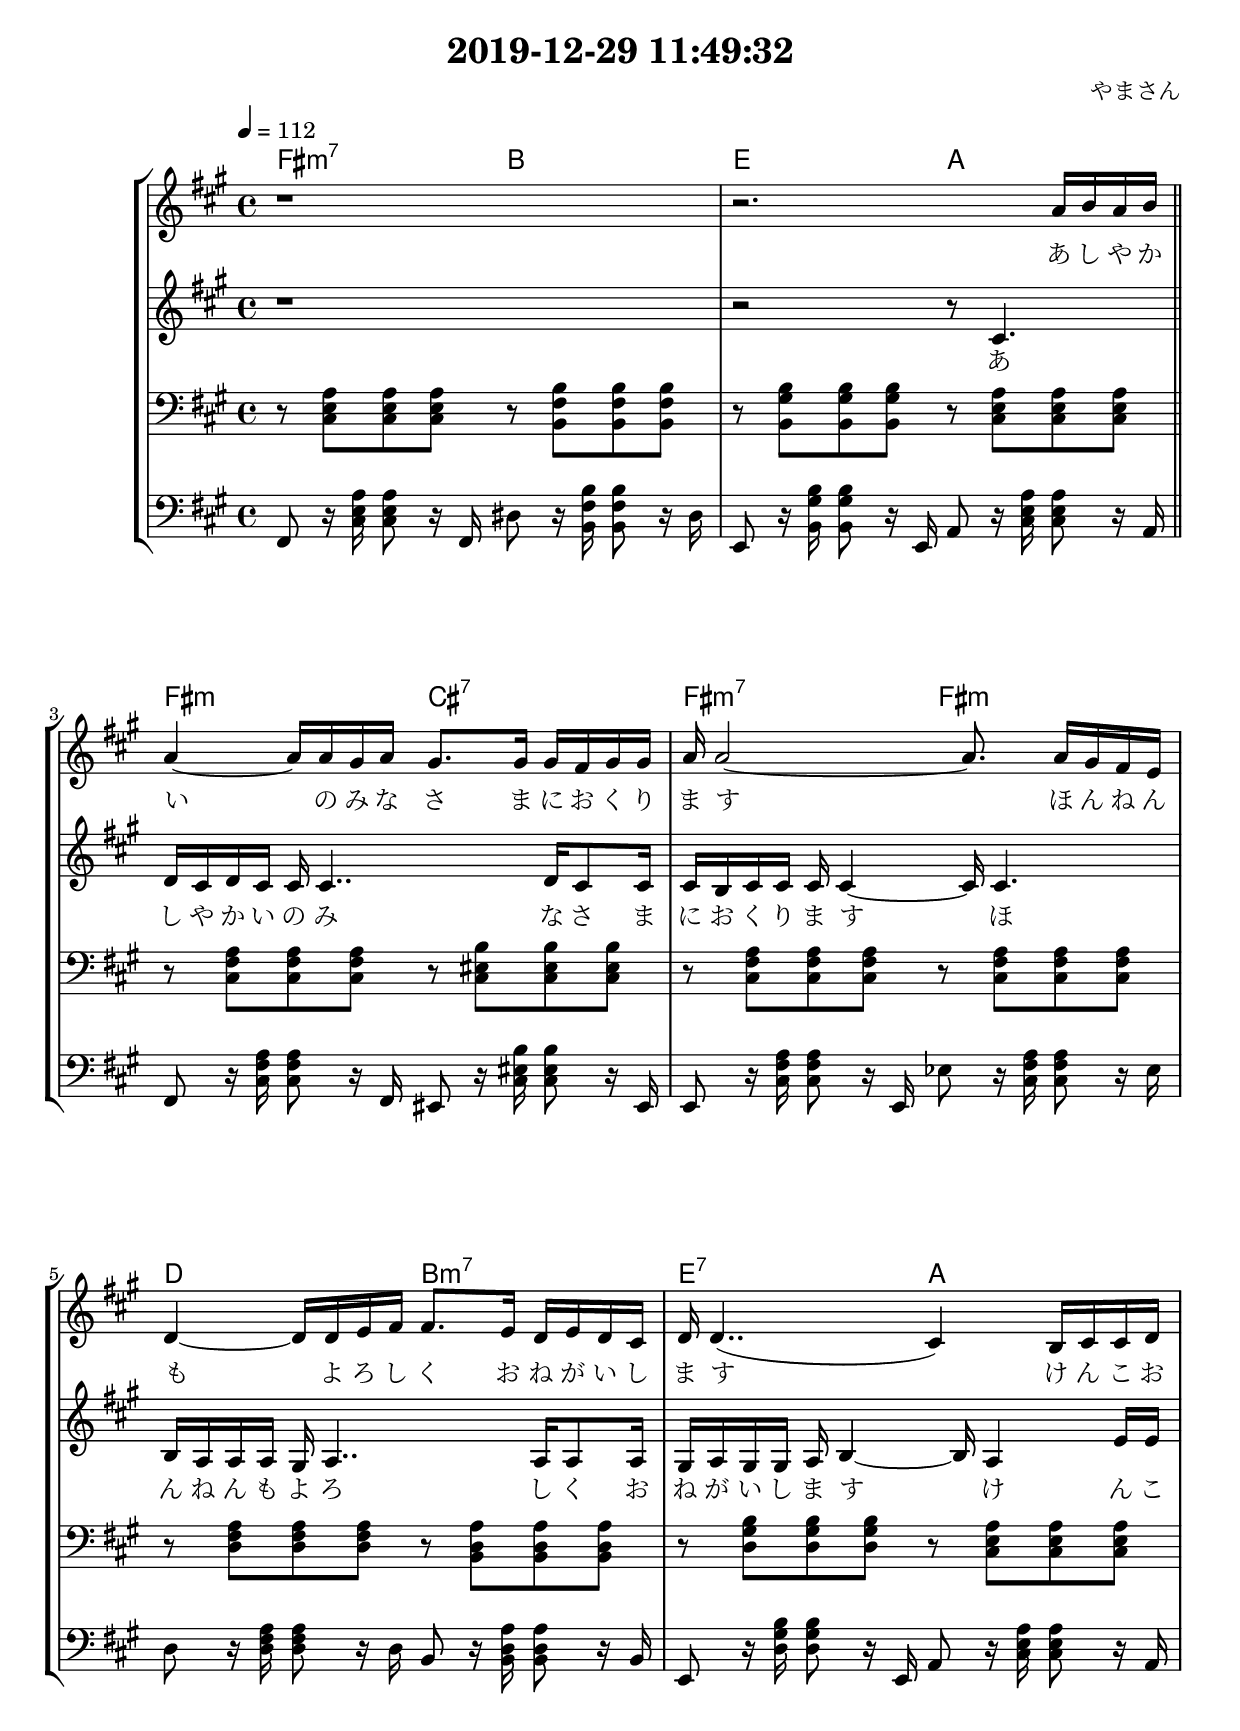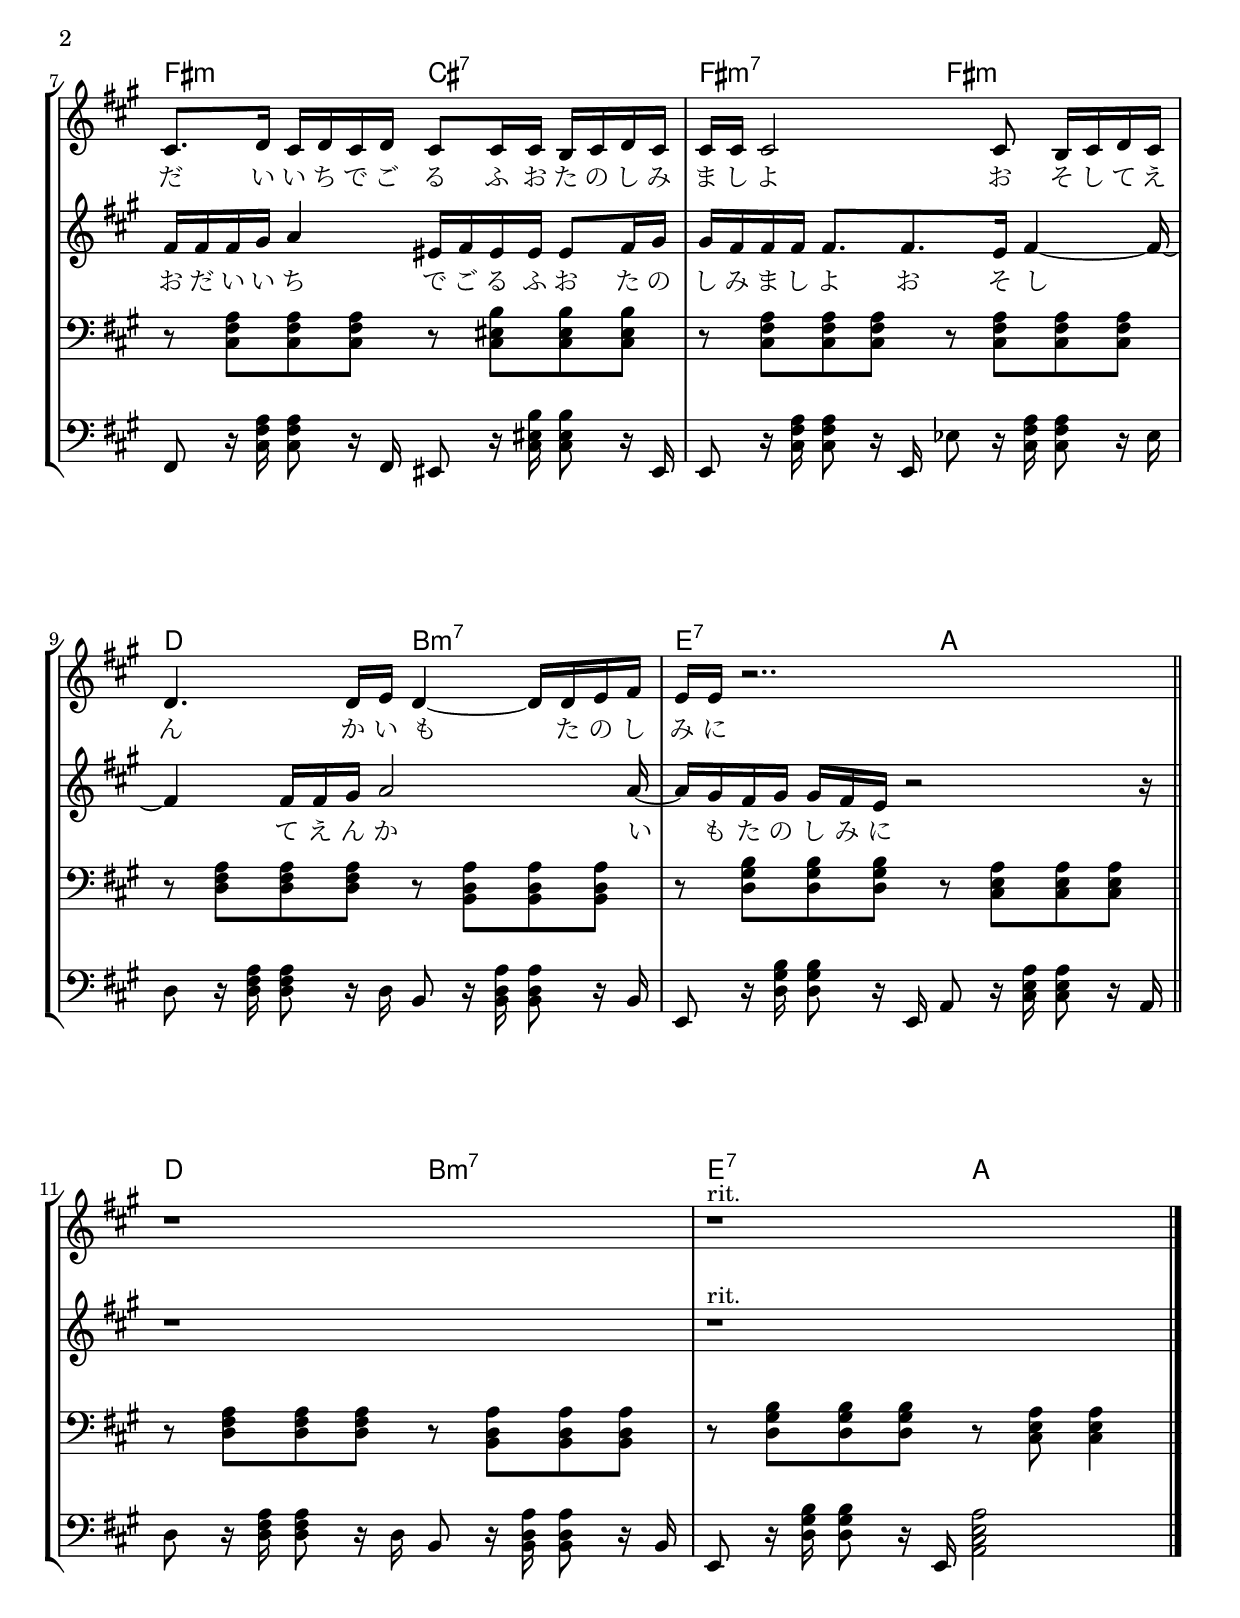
\version "2.12.1"

\header {
	title = \markup {"2019-12-29 11:49:32"}
	composer = \markup \center-column {やまさん}
}

harmony = \chordmode {
	fis2:min7 b e a 

	fis:m cis:7 fis:min7 fis:m d b:min7 e:7 a fis:m cis:7 fis:min7 fis:m d b:min7 e:7 a 

	d b:min7 e:7 a 
}

melody = {
	\key a \major
	\tempo 4 = 112
	r1 | r2. 
	\set Staff.midiInstrument = #"mmi0.45"
	a'16  b'16  a'16  b'16 
	a'4~a'16  a'16  gis'16  a'16  gis'8.  gis'16  gis'16  fis'16  gis'16  gis'16 
	a'16  a'2~a'8.  a'16  gis'16  fis'16  e'16 
	d'4~d'16  d'16  e'16  fis'16  fis'8.  e'16  d'16  e'16  d'16  cis'16 
	d'16  d'4..  (cis'4)  b16  cis'16  cis'16  d'16 
	cis'8.  d'16  cis'16  d'16  cis'16  d'16  cis'8  cis'16  cis'16  b16  cis'16  d'16  cis'16 
	cis'16  cis'16  cis'2  cis'8  b16  cis'16  d'16  cis'16 
	d'4.  d'16  e'16  d'4~d'16  d'16  e'16  fis'16 
	e'16  e'16  	r2.. 	r1 | r1^"rit." \bar "|."
}

words = \lyricmode {
	
	あ  し  や  か  い  の  み  な  さ  ま  に  お  く  り  ま  す  ほ  ん  ね  ん  も  よ  ろ  し  く  お  ね  が  い  し  ま  す  け  ん  こ  お  だ  い  い  ち  で  ご  る  ふ  お  た  の  し  み  ま  し  よ  お  そ  し  て  え  ん  か  い  も  た  の  し  み  に  
	
}

secondmelody = {
	\key a \major
	\tempo 4 = 112
	r1 | r2 r8 
	\set Staff.midiInstrument = #"fss0.42"
	cis'4. 
	d'16  cis'16  d'16  cis'16  cis'16  cis'4..  d'16  cis'8  cis'16 
	cis'16  b16  cis'16  cis'16  cis'16  cis'4~cis'16  cis'4. 
	b16  a16  a16  a16  gis16  a4..  a16  a8  a16 
	gis16  a16  gis16  gis16  a16  b4~b16  a4  e'16  e'16 
	fis'16  fis'16  fis'16  gis'16  a'4  eis'16  fis'16  eis'16  eis'16  eis'8  fis'16  gis'16 
	gis'16  fis'16  fis'16  fis'16  fis'8.  fis'8.  e'16  fis'4~fis'16~ 
	fis'4  fis'16  fis'16  gis'16  a'2  a'16~ 
	a'16  gis'16  fis'16  gis'16  gis'16  fis'16  e'16  	r2~r16 	r1 | r1^"rit." \bar "|."
}

secondwords = \lyricmode {
	
	あ  し  や  か  い  の  み  な  さ  ま  に  お  く  り  ま  す  ほ  ん  ね  ん  も  よ  ろ  し  く  お  ね  が  い  し  ま  す  け  ん  こ  お  だ  い  い  ち  で  ご  る  ふ  お  た  の  し  み  ま  し  よ  お  そ  し  て  え  ん  か  い  も  た  の  し  み  に  
	
}

tempochange = {
	\tempo 4 = 112
	r1 | r1 \bar "||"
	\tempo 4 = 112
	r1 | r1 | r1 | r1 | r1 | r1 | r1 | r1 \bar "||"
	\tempo 4 = 112
	r1 | \tempo 4 = 84 r2 \tempo 4 = 74 r2 \bar "|."
}

mainacc = {
	\clef bass
	\set Staff.midiInstrument = #"Harpsichord"
	\key a \major
	\tempo 4 = 112
	r8 <cis e a>8 <cis e a>8 <cis e a>8
	r8 <b, fis b>8 <b, fis b>8 <b, fis b>8
	r8 <b, gis b>8 <b, gis b>8 <b, gis b>8
	r8 <cis e a>8 <cis e a>8 <cis e a>8
	\bar "||"

	\set Staff.midiInstrument = #"Rock Organ"
	r8 <cis fis a>8 <cis fis a>8 <cis fis a>8
	r8 <cis eis b>8 <cis eis b>8 <cis eis b>8
	r8 <cis fis a>8 <cis fis a>8 <cis fis a>8
	r8 <cis fis a>8 <cis fis a>8 <cis fis a>8
	r8 <d fis a>8 <d fis a>8 <d fis a>8
	r8 <b, d a>8 <b, d a>8 <b, d a>8
	r8 <d gis b>8 <d gis b>8 <d gis b>8
	r8 <cis e a>8 <cis e a>8 <cis e a>8
	r8 <cis fis a>8 <cis fis a>8 <cis fis a>8
	r8 <cis eis b>8 <cis eis b>8 <cis eis b>8
	r8 <cis fis a>8 <cis fis a>8 <cis fis a>8
	r8 <cis fis a>8 <cis fis a>8 <cis fis a>8
	r8 <d fis a>8 <d fis a>8 <d fis a>8
	r8 <b, d a>8 <b, d a>8 <b, d a>8
	r8 <d gis b>8 <d gis b>8 <d gis b>8
	r8 <cis e a>8 <cis e a>8 <cis e a>8
	\bar "||"

	\set Staff.midiInstrument = #"Acoustic Guitar (nylon)"
	r8 <d fis a>8 <d fis a>8 <d fis a>8
	r8 <b, d a>8 <b, d a>8 <b, d a>8
	r8 <d gis b>8 <d gis b>8 <d gis b>8
	r8 <cis e a>8 <cis e a>4
	\bar "|."
}

subacc = {
	\clef bass
	\set Staff.midiInstrument = #"Synth Bass 2"
	\key a \major
	\tempo 4 = 112
	fis,8 r16 <cis e a>16 <cis e a>8 r16 fis,16
	dis8 r16 <b, fis b>16 <b, fis b>8 r16 dis16
	e,8 r16 <b, gis b>16 <b, gis b>8 r16 e,16
	a,8 r16 <cis e a>16 <cis e a>8 r16 a,16
	\bar "||"

	\set Staff.midiInstrument = #"Synth Bass 2"
	fis,8 r16 <cis fis a>16 <cis fis a>8 r16 fis,16
	eis,8 r16 <cis eis b>16 <cis eis b>8 r16 eis,16
	e,8 r16 <cis fis a>16 <cis fis a>8 r16 e,16
	es8 r16 <cis fis a>16 <cis fis a>8 r16 es16
	d8 r16 <d fis a>16 <d fis a>8 r16 d16
	b,8 r16 <b, d a>16 <b, d a>8 r16 b,16
	e,8 r16 <d gis b>16 <d gis b>8 r16 e,16
	a,8 r16 <cis e a>16 <cis e a>8 r16 a,16
	fis,8 r16 <cis fis a>16 <cis fis a>8 r16 fis,16
	eis,8 r16 <cis eis b>16 <cis eis b>8 r16 eis,16
	e,8 r16 <cis fis a>16 <cis fis a>8 r16 e,16
	es8 r16 <cis fis a>16 <cis fis a>8 r16 es16
	d8 r16 <d fis a>16 <d fis a>8 r16 d16
	b,8 r16 <b, d a>16 <b, d a>8 r16 b,16
	e,8 r16 <d gis b>16 <d gis b>8 r16 e,16
	a,8 r16 <cis e a>16 <cis e a>8 r16 a,16
	\bar "||"

	\set Staff.midiInstrument = #"Synth Bass 2"
	d8 r16 <d fis a>16 <d fis a>8 r16 d16
	b,8 r16 <b, d a>16 <b, d a>8 r16 b,16
	e,8 r16 <d gis b>16 <d gis b>8 r16 e,16
	<a, cis e a>2
	\bar "|."
}

percA = {
	\drummode {
	r4 hh4 hh4 hh4  |hh4 hh4 hh4 hh4  \bar "||"
	r4 hh4 hh4 hh4  |hh4 hh4 hh4 hh4  |hh4 hh4 hh4 hh4  |hh4 hh4 hh4 hh4  |r4 hh4 hh4 hh4  |hh4 hh4 hh4 hh4  |hh4 hh4 hh4 hh4  |hh4 hh4 hh4 hh4  \bar "||"
	r4 hh4 hh4 hh4  |hh4 hh4 hh4 hh4  \bar "|."
	}
}

percB = {
	\drummode {
	r8 hhp4 hhp4 hhp4 hhp8  |r8 hhp4 hhp2 r8  \bar "||"
	r8 hhp4 hhp4 hhp4 hhp8  |r8 hhp4 hhp4 hhp4 hhp8  |r8 hhp4 hhp4 hhp4 hhp8  |r8 hhp4 hhp4 hhp4 hhp8  |r8 hhp4 hhp4 hhp4 hhp8  |r8 hhp4 hhp4 hhp4 hhp8  |r8 hhp4 hhp4 hhp4 hhp8  |r8 hhp4 hhp2 r8  \bar "||"
	r8 hhp4 hhp4 hhp4 hhp8  |r8 hhp4 hhp2 r8  \bar "|."
	}
}

percC = {
	\drummode {
	r4 sn2 sn4  |r4 sn4 r16 sn16 sn8. sn16 sn16 sn16  \bar "||"
	r4 sn2 sn4  |r4 sn2 sn8. sn16  |r4 sn2 sn4  |r4 sn2 sn8. sn16  |r4 sn2 sn4  |r4 sn2 sn8. sn16  |r4 sn2 sn4  |r4 sn4 r16 sn16 sn8. sn16 sn16 sn16  \bar "||"
	r4 sn2 sn4  |r4 sn4 r16 sn16 sn8. sn16 sn16 sn16  \bar "|."
	}
}

percD = {
	\drummode {
	bd2 bd8 bd16 bd4 r16  |bd4. bd8 bd4 bd4  \bar "||"
	bd2 bd8 bd16 bd4 r16  |bd2 bd8 bd16 bd4 r16  |bd2 bd8 bd16 bd4 r16  |bd2 bd8 bd16 bd4 r16  |bd2 bd8 bd16 bd4 r16  |bd2 bd8 bd16 bd4 r16  |bd2 bd8 bd16 bd4 r16  |bd4. bd8 bd4 bd4  \bar "||"
	bd2 bd8 bd16 bd4 r16  |bd4. bd8 bd4 bd4  \bar "|."
	}
}

percE = {
	\drummode {
	cymc1  |r1 \bar "||"
	cymc1  |r1 |r1 |r1 |cymc1  |r1 |r1 |r1 \bar "||"
	cymc1  |r1 \bar "|."
	}
}

\score {
	<<
		\new StaffGroup <<
			\new ChordNames {\harmony}
			\new Voice = "melody" {\melody}
			\new Lyrics \lyricsto "melody" \words
			\new Voice = "secondmelody" {\secondmelody}
			\new Lyrics \lyricsto "secondmelody" \secondwords
			\new Staff = "mainacc" {\mainacc}
			\new Staff = "subacc" {\subacc}
		>>
	>>
	\layout { }
}
